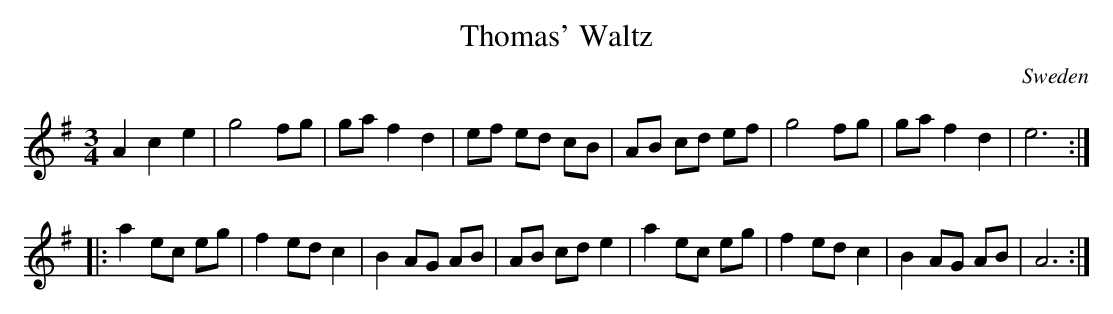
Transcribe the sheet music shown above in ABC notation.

X:1
T:Thomas' Waltz
O:Sweden
M:3/4
K:ADor
A2 c2 e2|g4 fg|ga f2 d2|ef ed cB|\
AB cd ef|g4 fg|ga f2 d2|e6:|
|:a2ec eg|f2 ed c2|B2 AG AB|AB cd e2|\
a2ec eg|f2 ed c2|B2 AG AB|A6:|
